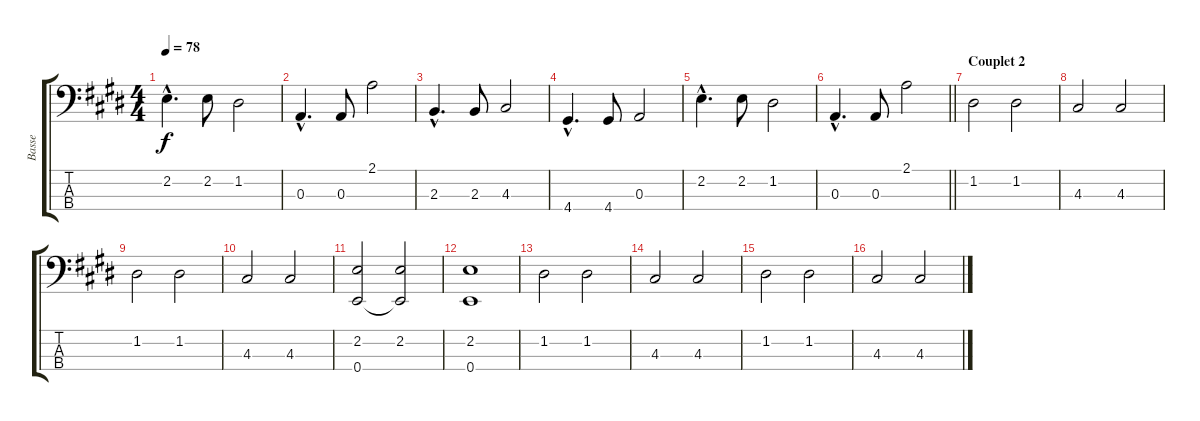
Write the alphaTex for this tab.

\track ("Basse" "Basse") {instrument electricbassfinger}
\staff {score tabs}
\tuning (G2 D2 A1 E1) {hide}
\ts (4 4)
\tempo 78
\clef f4
\ks e
2.2{hac}.4{d dy f} 2.2.8 1.2.2 |
0.3{hac}.4{d} 0.3.8 2.1.2 |
2.3{hac}.4{d} 2.3.8 4.3.2 |
4.4{hac}.4{d} 4.4.8 0.3.2 |
2.2{hac}.4{d} 2.2.8 1.2.2 |
\barLineRight lightlight
0.3{hac}.4{d} 0.3.8 2.1.2 |
\section ("" "Couplet 2")
1.2.2 1.2.2 |
4.3.2 4.3.2 |
1.2.2 1.2.2 |
4.3.2 4.3.2 |
(2.2 0.4).2 (2.2 0.4{t}).2 |
(2.2 0.4).1 |
1.2.2 1.2.2 |
4.3.2 4.3.2 |
1.2.2 1.2.2 |
4.3.2 4.3.2
